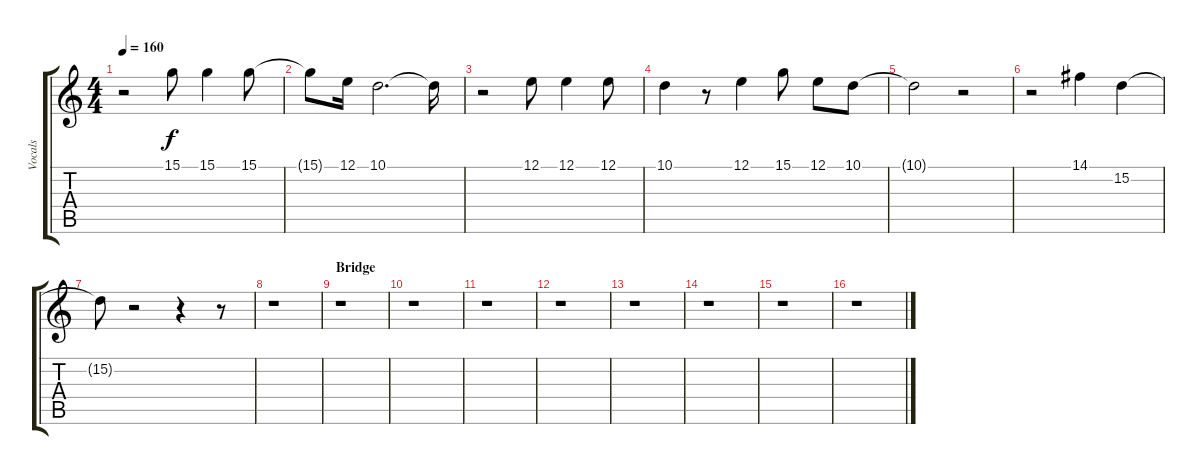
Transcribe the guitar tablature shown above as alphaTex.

\track ("Vocals" "Vocals") {instrument lead1square}
\staff {score tabs}
\tuning (E4 B3 G3 D3 A2 E2) {hide}
\ts (4 4)
\tempo 160
\clef g2
\ks c
r.2{dy f} 15.1.8 15.1.4 15.1.8 |
15.1{t}.8 12.1.16 10.1.2{d} 10.1{t}.16 |
r.2 12.1.8 12.1.4 12.1.8 |
10.1.4 r.8 12.1.4 15.1.8 12.1.8 10.1.8 |
10.1{t}.2 r.2 |
r.2 14.1.4 15.2.4 |
15.2{t}.8 r.2 r.4 r.8 |
r.1 |
\section ("" "Bridge")
r.1 |
r.1 |
r.1 |
r.1 |
r.1 |
r.1 |
r.1 |
r.1
